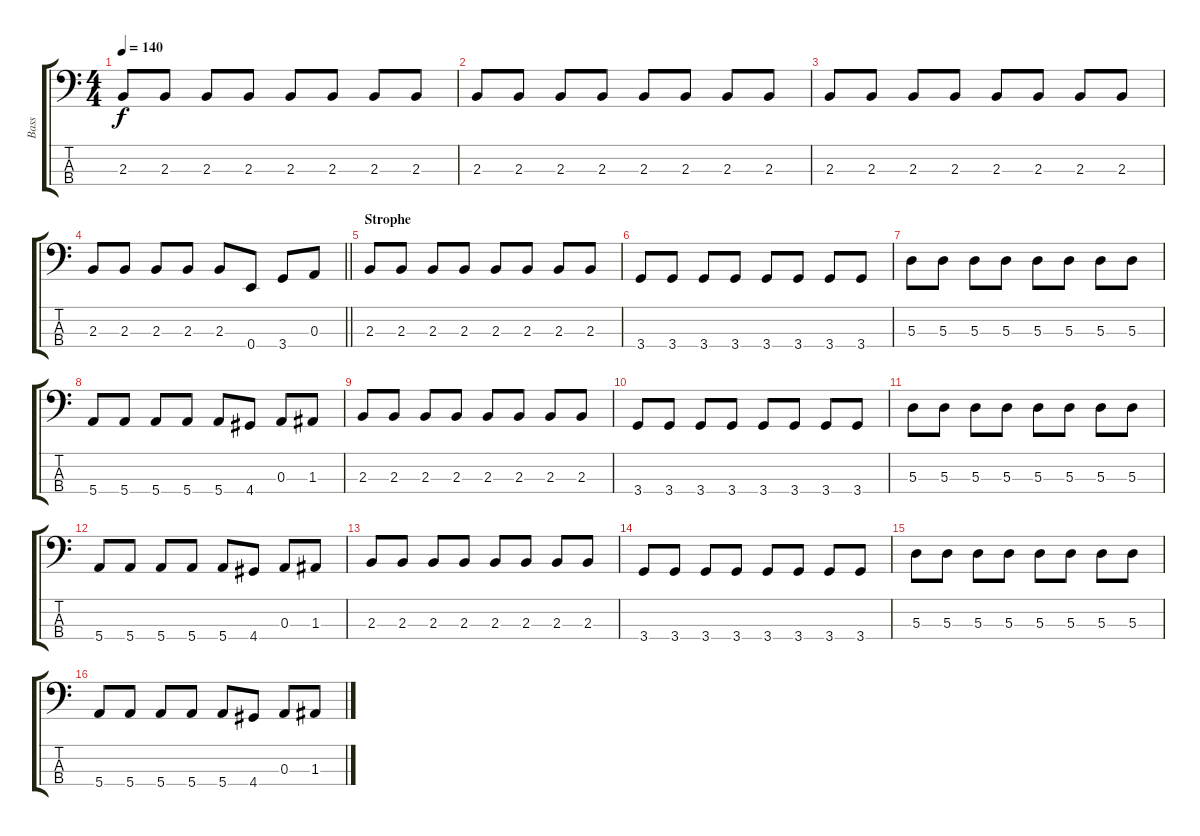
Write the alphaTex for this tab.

\track ("Bass" "Bass") {instrument electricbassfinger}
\staff {score tabs}
\tuning (G2 D2 A1 E1) {hide}
\ts (4 4)
\tempo 140
\clef f4
\ks c
2.3.8{dy f} 2.3.8 2.3.8 2.3.8 2.3.8 2.3.8 2.3.8 2.3.8 |
2.3.8 2.3.8 2.3.8 2.3.8 2.3.8 2.3.8 2.3.8 2.3.8 |
2.3.8 2.3.8 2.3.8 2.3.8 2.3.8 2.3.8 2.3.8 2.3.8 |
\barLineRight lightlight
2.3.8 2.3.8 2.3.8 2.3.8 2.3.8 0.4.8 3.4.8 0.3.8 |
\section ("" "Strophe")
2.3.8 2.3.8 2.3.8 2.3.8 2.3.8 2.3.8 2.3.8 2.3.8 |
3.4.8 3.4.8 3.4.8 3.4.8 3.4.8 3.4.8 3.4.8 3.4.8 |
5.3.8 5.3.8 5.3.8 5.3.8 5.3.8 5.3.8 5.3.8 5.3.8 |
5.4.8 5.4.8 5.4.8 5.4.8 5.4.8 4.4.8 0.3.8 1.3.8 |
2.3.8 2.3.8 2.3.8 2.3.8 2.3.8 2.3.8 2.3.8 2.3.8 |
3.4.8 3.4.8 3.4.8 3.4.8 3.4.8 3.4.8 3.4.8 3.4.8 |
5.3.8 5.3.8 5.3.8 5.3.8 5.3.8 5.3.8 5.3.8 5.3.8 |
5.4.8 5.4.8 5.4.8 5.4.8 5.4.8 4.4.8 0.3.8 1.3.8 |
2.3.8 2.3.8 2.3.8 2.3.8 2.3.8 2.3.8 2.3.8 2.3.8 |
3.4.8 3.4.8 3.4.8 3.4.8 3.4.8 3.4.8 3.4.8 3.4.8 |
5.3.8 5.3.8 5.3.8 5.3.8 5.3.8 5.3.8 5.3.8 5.3.8 |
5.4.8 5.4.8 5.4.8 5.4.8 5.4.8 4.4.8 0.3.8 1.3.8
